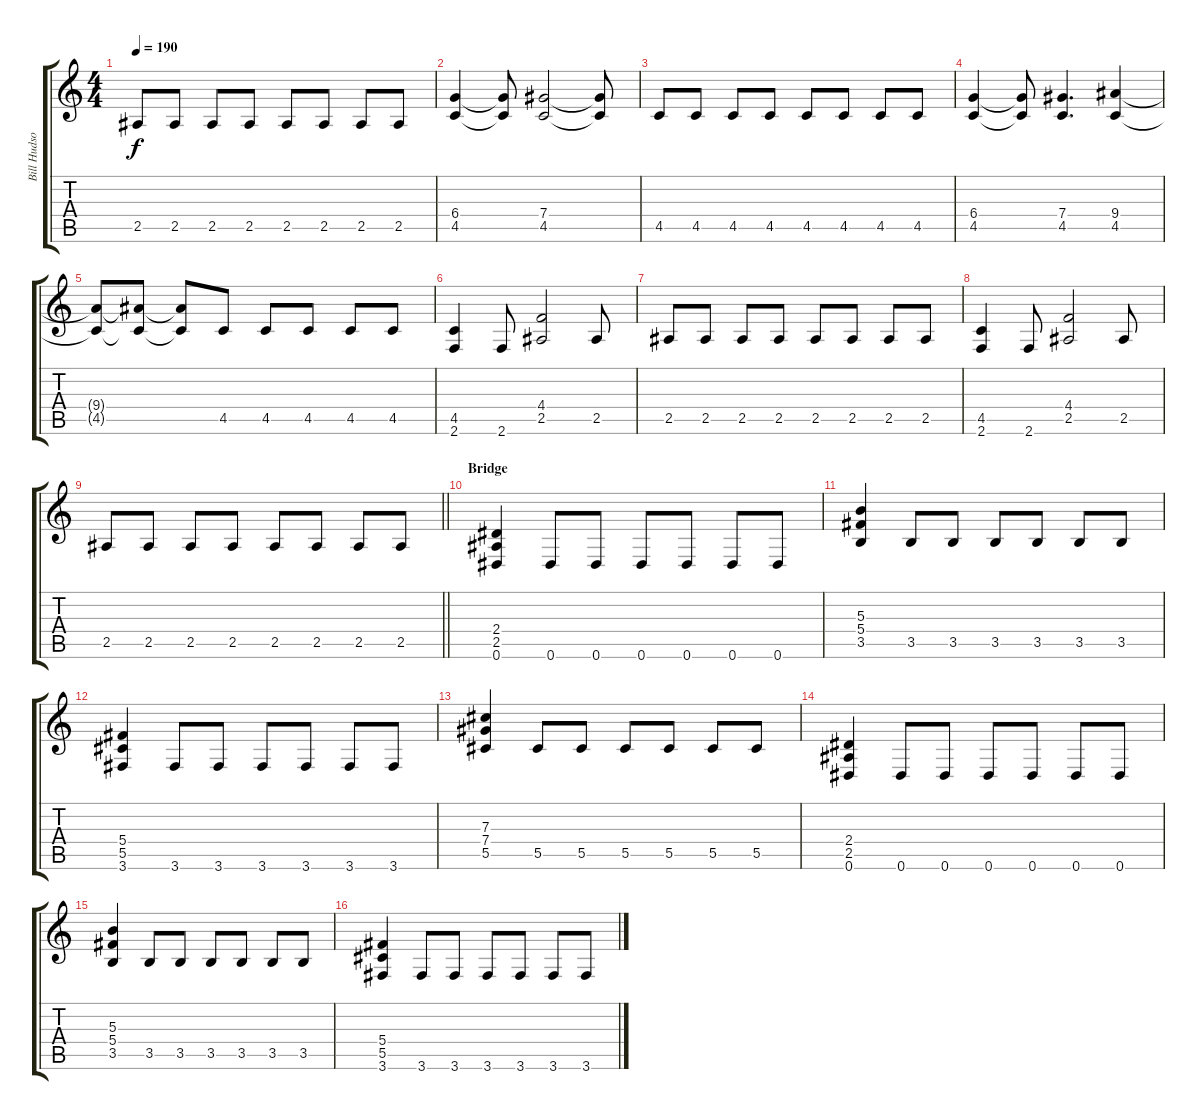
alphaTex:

\track ("Bill Hudson" "Bill Hudso") {instrument distortionguitar}
\staff {score tabs}
\tuning (Eb4 Bb3 Gb3 Db3 Ab2 Eb2) {hide}
\ts (4 4)
\tempo 190
\clef g2
\ks c
2.5.8{dy f} 2.5.8 2.5.8 2.5.8 2.5.8 2.5.8 2.5.8 2.5.8 |
(6.4 4.5).4 (6.4{t} 4.5{t}).8 (7.4 4.5).2 (7.4{t} 4.5{t}).8 |
4.5.8 4.5.8 4.5.8 4.5.8 4.5.8 4.5.8 4.5.8 4.5.8 |
(6.4 4.5).4 (6.4{t} 4.5{t}).8 (7.4 4.5).4{d} (9.4 4.5).4 |
(9.4{t} 4.5{t}).8 (9.4{t} 4.5{t}).8 (9.4{t} 4.5{t}).8 4.5.8 4.5.8 4.5.8 4.5.8 4.5.8 |
(4.5 2.6).4 2.6.8 (4.4 2.5).2 2.5.8 |
2.5.8 2.5.8 2.5.8 2.5.8 2.5.8 2.5.8 2.5.8 2.5.8 |
(4.5 2.6).4 2.6.8 (4.4 2.5).2 2.5.8 |
\barLineRight lightlight
2.5.8 2.5.8 2.5.8 2.5.8 2.5.8 2.5.8 2.5.8 2.5.8 |
\section ("" "Bridge")
(2.4 2.5 0.6).4 0.6.8 0.6.8 0.6.8 0.6.8 0.6.8 0.6.8 |
(5.3 5.4 3.5).4 3.5.8 3.5.8 3.5.8 3.5.8 3.5.8 3.5.8 |
(5.4 5.5 3.6).4 3.6.8 3.6.8 3.6.8 3.6.8 3.6.8 3.6.8 |
(7.3 7.4 5.5).4 5.5.8 5.5.8 5.5.8 5.5.8 5.5.8 5.5.8 |
(2.4 2.5 0.6).4 0.6.8 0.6.8 0.6.8 0.6.8 0.6.8 0.6.8 |
(5.3 5.4 3.5).4 3.5.8 3.5.8 3.5.8 3.5.8 3.5.8 3.5.8 |
(5.4 5.5 3.6).4 3.6.8 3.6.8 3.6.8 3.6.8 3.6.8 3.6.8
